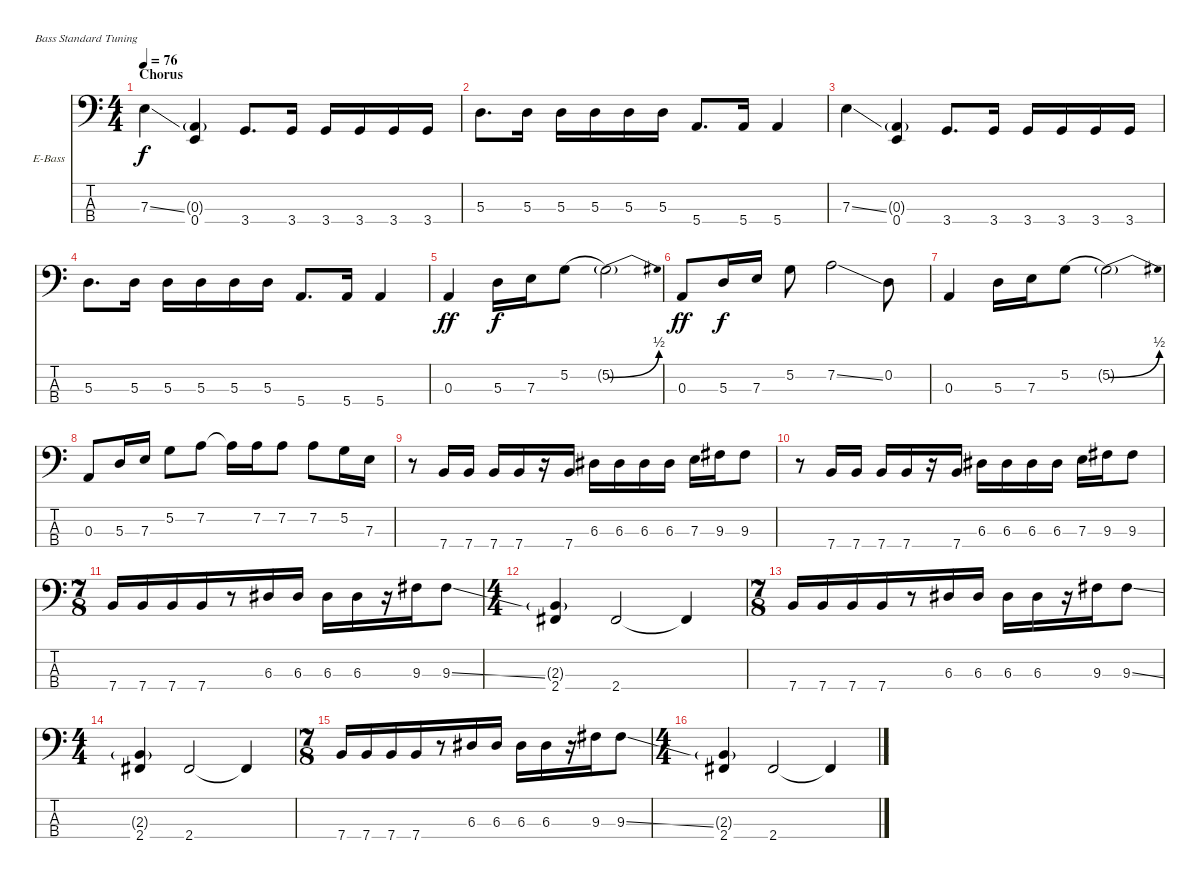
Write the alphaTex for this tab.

\defaultSystemsLayout 4
\bracketExtendMode nobrackets
\firstSystemTrackNameOrientation horizontal
\otherSystemsTrackNameOrientation horizontal
\track ("Jeff Ament" "E-Bass") {instrument electricbassfinger}
\staff {score tabs}
\tuning (G2 D2 A1 E1)
\ts (4 4)
\section ("" "Chorus")
\tempo 76
\clef f4
\ks c
7.3{ss}.4{dy f} (0.3{g} 0.4).4 3.4.8{d} 3.4.16 3.4.16 3.4.16 3.4.16 3.4.16 |
5.3.8{d} 5.3.16 5.3.16 5.3.16 5.3.16 5.3.16 5.4.8{d} 5.4.16 5.4.4 |
7.3{ss}.4 (0.3{g} 0.4).4 3.4.8{d} 3.4.16 3.4.16 3.4.16 3.4.16 3.4.16 |
5.3.8{d} 5.3.16 5.3.16 5.3.16 5.3.16 5.3.16 5.4.8{d} 5.4.16 5.4.4 |
0.3.4{dy ff} 5.3.16{dy f} 7.3.16 5.2{be (hold 0 0 60 0)}.8 5.2{be (bend 0 0 60 2) t}.2 |
0.3.8{dy ff} 5.3.16{dy f} 7.3.16 5.2.8 7.2{ss}.2 0.2.8 |
0.3.4 5.3.16 7.3.16 5.2{be (hold 0 0 60 0)}.8 5.2{be (bend 0 0 60 2) t}.2 |
0.3.8 5.3.16 7.3.16 5.2.8 7.2.8 7.2{t}.16 7.2.16 7.2.8 7.2.8 5.2.16 7.3.16 |
r.8 7.4.16 7.4.16 7.4.16 7.4.16 r.16 7.4.16 6.3.16 6.3.16 6.3.16 6.3.16 7.3.16 9.3.16 9.3.8 |
r.8 7.4.16 7.4.16 7.4.16 7.4.16 r.16 7.4.16 6.3.16 6.3.16 6.3.16 6.3.16 7.3.16 9.3.16 9.3.8 |
\ts (7 8)
7.4.16 7.4.16 7.4.16 7.4.16 r.8 6.3.16 6.3.16 6.3.16 6.3.16 r.16 9.3.16 9.3{ss}.8 |
\ts (4 4)
(2.3{g} 2.4).4 2.4.2 2.4{t}.4 |
\ts (7 8)
7.4.16 7.4.16 7.4.16 7.4.16 r.8 6.3.16 6.3.16 6.3.16 6.3.16 r.16 9.3.16 9.3{ss}.8 |
\ts (4 4)
(2.3{g} 2.4).4 2.4.2 2.4{t}.4 |
\ts (7 8)
7.4.16 7.4.16 7.4.16 7.4.16 r.8 6.3.16 6.3.16 6.3.16 6.3.16 r.16 9.3.16 9.3{ss}.8 |
\ts (4 4)
(2.3{g} 2.4).4 2.4.2 2.4{t}.4
